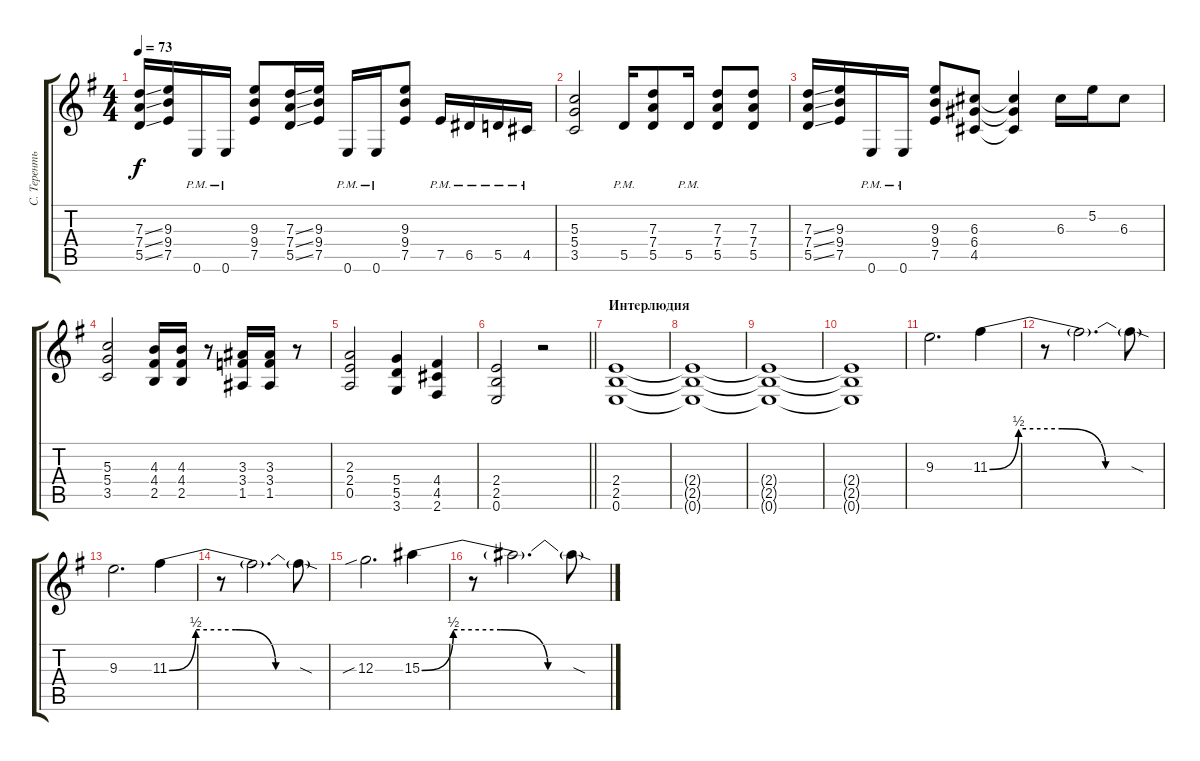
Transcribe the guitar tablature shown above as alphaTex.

\track ("С. Терентьев" "С. Теренть") {instrument distortionguitar}
\staff {score tabs}
\tuning (E4 B3 G3 D3 A2 E2) {hide}
\ts (4 4)
\tempo 73
\clef g2
\ks g
(7.3{ss} 7.4{ss} 5.5{ss}).16{dy f} (9.3 9.4 7.5).16 0.6{pm}.16 0.6{pm}.16 (9.3 9.4 7.5).8 (7.3{ss} 7.4{ss} 5.5{ss}).16 (9.3 9.4 7.5).16 0.6{pm}.16 0.6{pm}.16 (9.3 9.4 7.5).8 7.5{pm}.16 6.5{pm}.16 5.5{pm}.16 4.5{pm}.16 |
(5.3 5.4 3.5).2 5.5{pm}.16 (7.3 7.4 5.5).8 5.5{pm}.16 (7.3 7.4 5.5).8 (7.3 7.4 5.5).8 |
(7.3{ss} 7.4{ss} 5.5{ss}).16 (9.3 9.4 7.5).16 0.6{pm}.16 0.6{pm}.16 (9.3 9.4 7.5).8 (6.3 6.4 4.5).8 (6.3{t} 6.4{t} 4.5{t}).4 6.3.16 5.2.16 6.3.8 |
(5.3 5.4 3.5).2 (4.3 4.4 2.5).16 (4.3 4.4 2.5).16 r.8 (3.3 3.4 1.5).16 (3.3 3.4 1.5).16 r.8 |
(2.3 2.4 0.5).2 (5.4 5.5 3.6).4 (4.4 4.5 2.6).4 |
\barLineRight lightlight
(2.4 2.5 0.6).2 r.2 |
\section ("" "Интерлюдия")
(2.4 2.5 0.6).1{volume 0} |
(2.4{t} 2.5{t} 0.6{t}).1 |
(2.4{t} 2.5{t} 0.6{t}).1 |
(2.4{t} 2.5{t} 0.6{t}).1 |
9.3.2{d volume 8} 11.3{be (custom 0 0 10 2 25 2 40 0 60 0)}.4 |
r.8 11.3{t}.2{d} 11.3{sod t}.8 |
9.3.2{d} 11.3{be (custom 0 0 10 2 25 2 40 0 60 0)}.4 |
r.8 11.3{t}.2{d} 11.3{sod t}.8 |
12.3{sib}.2{d} 15.3{be (custom 0 0 10 2 25 2 40 0 60 0)}.4 |
r.8 15.3{t}.2{d} 15.3{sod t}.8
